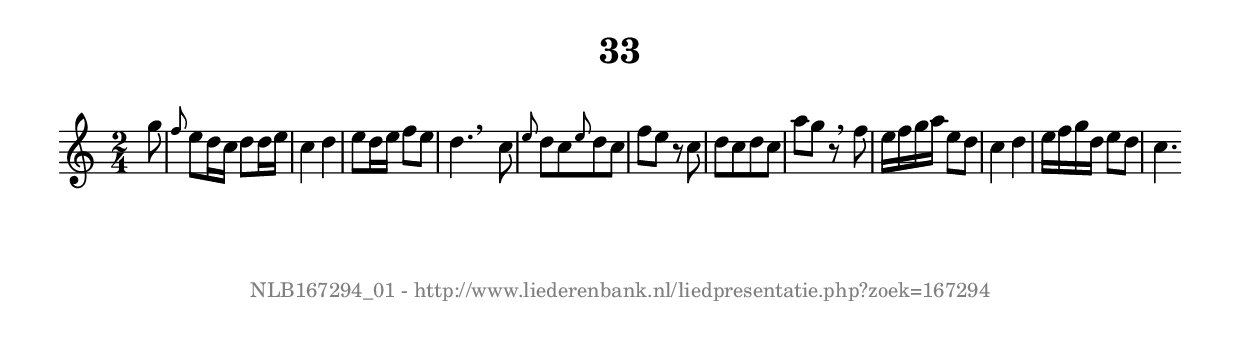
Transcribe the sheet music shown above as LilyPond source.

%
% produced by wce2krn 1.64 (7 June 2014)
%
\version"2.16"
#(append! paper-alist '(("long" . (cons (* 210 mm) (* 2000 mm)))))
#(set-default-paper-size "long")
sb = {\breathe}
mBreak = {\breathe }
bBreak = {\breathe }
x = {\once\override NoteHead #'style = #'cross }
gl=\glissando
itime={\override Staff.TimeSignature #'stencil = ##f }
ficta = {\once\set suggestAccidentals = ##t}
fine = {\once\override Score.RehearsalMark #'self-alignment-X = #1 \mark \markup {\italic{Fine}}}
dc = {\once\override Score.RehearsalMark #'self-alignment-X = #1 \mark \markup {\italic{D.C.}}}
dcf = {\once\override Score.RehearsalMark #'self-alignment-X = #1 \mark \markup {\italic{D.C. al Fine}}}
dcc = {\once\override Score.RehearsalMark #'self-alignment-X = #1 \mark \markup {\italic{D.C. al Coda}}}
ds = {\once\override Score.RehearsalMark #'self-alignment-X = #1 \mark \markup {\italic{D.S.}}}
dsf = {\once\override Score.RehearsalMark #'self-alignment-X = #1 \mark \markup {\italic{D.S. al Fine}}}
dsc = {\once\override Score.RehearsalMark #'self-alignment-X = #1 \mark \markup {\italic{D.S. al Coda}}}
pv = {\set Score.repeatCommands = #'((volta "1"))}
sv = {\set Score.repeatCommands = #'((volta "2"))}
tv = {\set Score.repeatCommands = #'((volta "3"))}
qv = {\set Score.repeatCommands = #'((volta "4"))}
xv = {\set Score.repeatCommands = #'((volta #f))}
\header{ tagline = ""
title = "33"
}
\score {{
\key c \major
\relative g''
{
\set melismaBusyProperties = #'()
\partial 32*4
\time 2/4
\tempo 4=120
\override Score.MetronomeMark #'transparent = ##t
\override Score.RehearsalMark #'break-visibility = #(vector #t #t #f)
g8 \grace { f8 } e d16 c d8 d16 e c4 d e8 d16 e f8 e d4. \bar ":|:" \bBreak
c8 \grace { e8 } d[ c \grace { e8 } d c] f e r8 c d[ c d c] a' g r8 \mBreak
f8 e16 f g a e8 d c4 d e16 f g d e8 d c4. \bar ":|:"
 }}
 \midi { }
 \layout {
            indent = 0.0\cm
}
}
\markup { \vspace #0 } \markup { \with-color #grey \fill-line { \center-column { \smaller "NLB167294_01 - http://www.liederenbank.nl/liedpresentatie.php?zoek=167294" } } }
